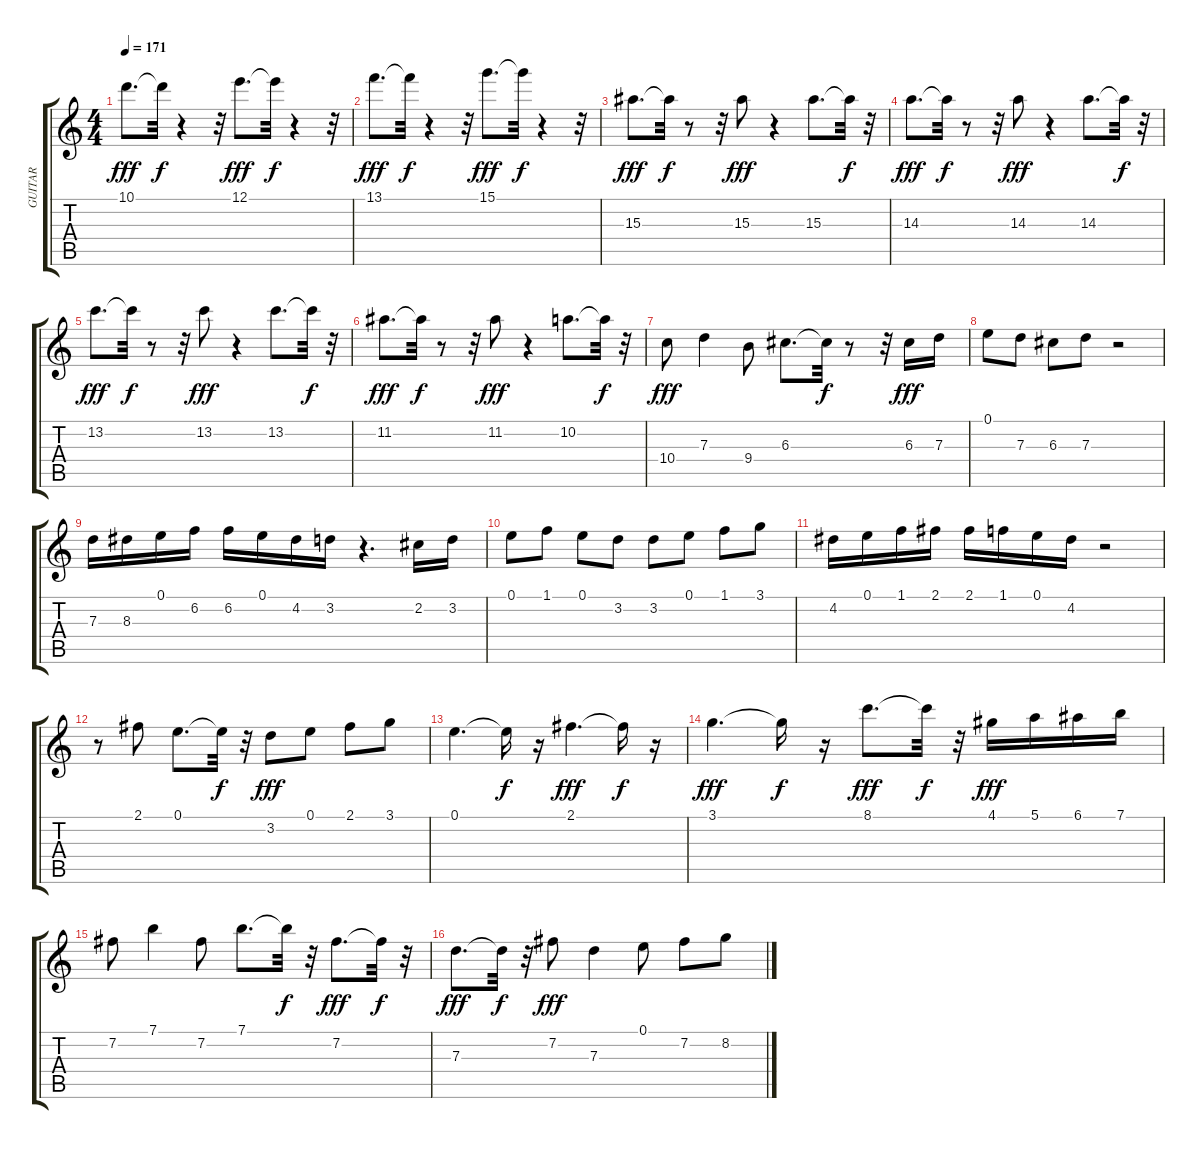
\track ("GUITAR" "GUITAR") {instrument acousticguitarsteel}
\staff {score tabs}
\tuning (E4 B3 G3 D3 A2 E2) {hide}
\ts (4 4)
\tempo 171
\clef g2
\ks c
10.1.8{d dy fff} 10.1{t}.32{dy f} r.4 r.32 12.1.8{d dy fff} 12.1{t}.32{dy f} r.4 r.32 |
13.1.8{d dy fff} 13.1{t}.32{dy f} r.4 r.32 15.1.8{d dy fff} 15.1{t}.32{dy f} r.4 r.32 |
15.3.8{d dy fff} 15.3{t}.32{dy f} r.8 r.32 15.3.8{dy fff} r.4 15.3.8{d} 15.3{t}.32{dy f} r.32 |
14.3.8{d dy fff} 14.3{t}.32{dy f} r.8 r.32 14.3.8{dy fff} r.4 14.3.8{d} 14.3{t}.32{dy f} r.32 |
13.2.8{d dy fff} 13.2{t}.32{dy f} r.8 r.32 13.2.8{dy fff} r.4 13.2.8{d} 13.2{t}.32{dy f} r.32 |
11.2.8{d dy fff} 11.2{t}.32{dy f} r.8 r.32 11.2.8{dy fff} r.4 10.2.8{d} 10.2{t}.32{dy f} r.32 |
10.4.8{dy fff} 7.3.4 9.4.8 6.3.8{d} 6.3{t}.32{dy f} r.8 r.32 6.3.16{dy fff} 7.3.16 |
0.1.8 7.3.8 6.3.8 7.3.8 r.2 |
7.3.16 8.3.16 0.1.16 6.2.16 6.2.16 0.1.16 4.2.16 3.2.16 r.4{d} 2.2.16 3.2.16 |
0.1.8 1.1.8 0.1.8 3.2.8 3.2.8 0.1.8 1.1.8 3.1.8 |
4.2.16 0.1.16 1.1.16 2.1.16 2.1.16 1.1.16 0.1.16 4.2.16 r.2 |
r.8 2.1.8 0.1.8{d} 0.1{t}.32{dy f} r.32 3.2.8{dy fff} 0.1.8 2.1.8 3.1.8 |
0.1.4{d} 0.1{t}.16{dy f} r.16 2.1.4{d dy fff} 2.1{t}.16{dy f} r.16 |
3.1.4{d dy fff} 3.1{t}.16{dy f} r.16 8.1.8{d dy fff} 8.1{t}.32{dy f} r.32 4.1.16{dy fff} 5.1.16 6.1.16 7.1.16 |
7.2.8 7.1.4 7.2.8 7.1.8{d} 7.1{t}.32{dy f} r.32 7.2.8{d dy fff} 7.2{t}.32{dy f} r.32 |
7.3.8{d dy fff} 7.3{t}.32{dy f} r.32 7.2.8{dy fff} 7.3.4 0.1.8 7.2.8 8.2.8
